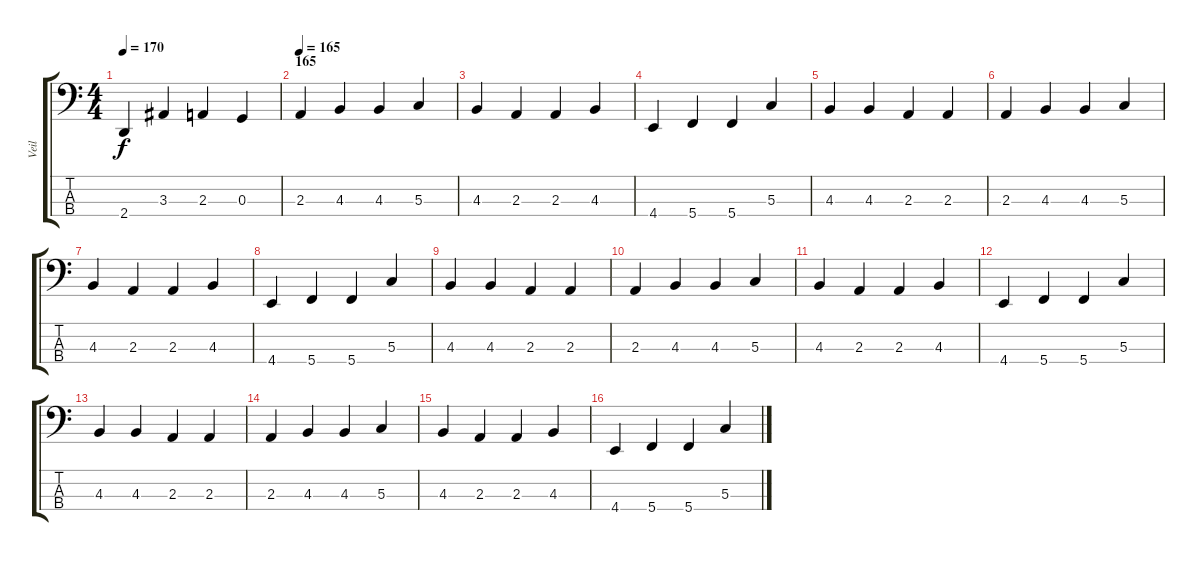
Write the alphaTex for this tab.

\track ("Veil" "Veil") {instrument electricbasspick}
\staff {score tabs}
\tuning (F2 C2 G1 C1) {hide}
\ts (4 4)
\tempo 170
\clef f4
\ks c
2.4.4{dy f} 3.3.4 2.3.4 0.3.4 |
\section ("" "165")
\tempo 165
2.3.4 4.3.4 4.3.4 5.3.4 |
4.3.4 2.3.4 2.3.4 4.3.4 |
4.4.4 5.4.4 5.4.4 5.3.4 |
4.3.4 4.3.4 2.3.4 2.3.4 |
2.3.4 4.3.4 4.3.4 5.3.4 |
4.3.4 2.3.4 2.3.4 4.3.4 |
4.4.4 5.4.4 5.4.4 5.3.4 |
4.3.4 4.3.4 2.3.4 2.3.4 |
2.3.4 4.3.4 4.3.4 5.3.4 |
4.3.4 2.3.4 2.3.4 4.3.4 |
4.4.4 5.4.4 5.4.4 5.3.4 |
4.3.4 4.3.4 2.3.4 2.3.4 |
2.3.4 4.3.4 4.3.4 5.3.4 |
4.3.4 2.3.4 2.3.4 4.3.4 |
4.4.4 5.4.4 5.4.4 5.3.4
